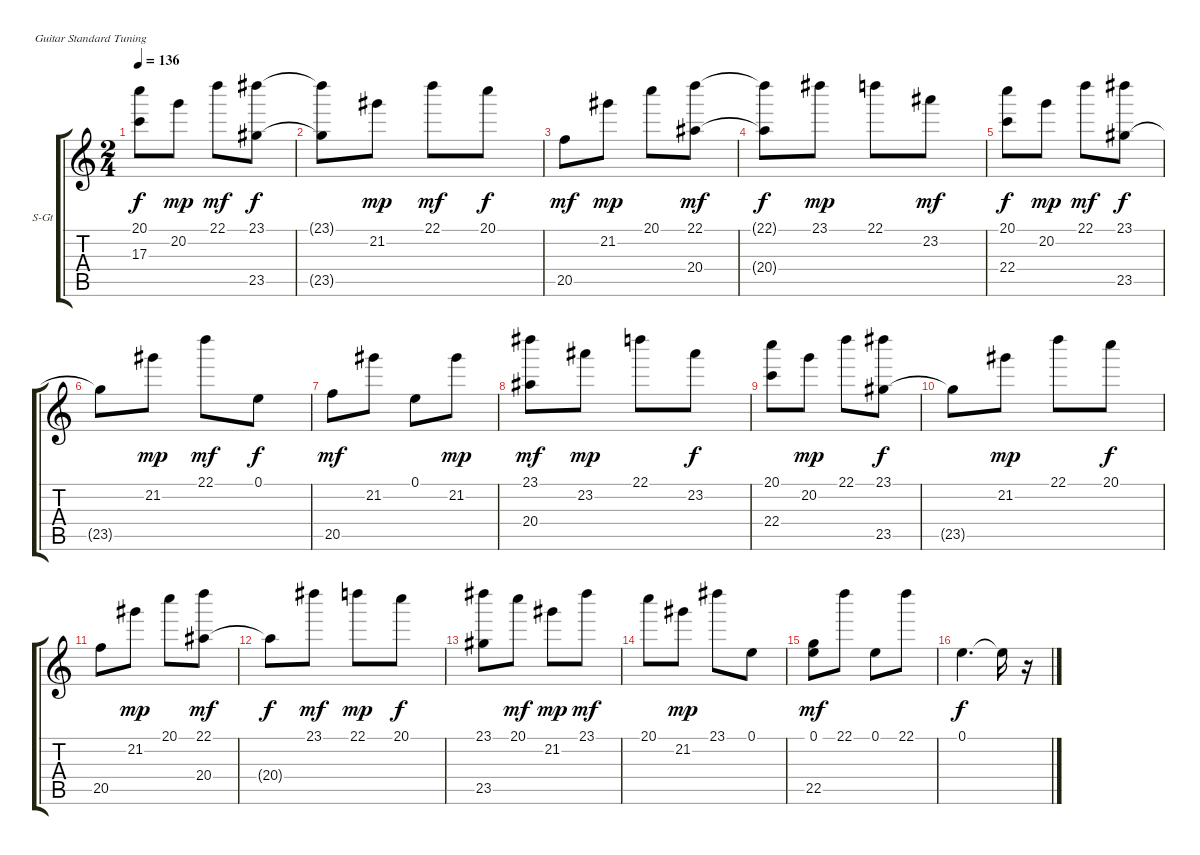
\bracketExtendMode groupsimilarinstruments
\firstSystemTrackNameOrientation horizontal
\otherSystemsTrackNameOrientation horizontal
\track ("celesta" "S-Gt") {solo instrument celesta}
\staff {score tabs}
\tuning (E4 B3 G3 D3 A2 E2)
\displaytranspose 12
\ts (2 4)
\beaming (8 2 2 2 2)
\tempo 136
\clef g2
\ks c
(20.1 17.3).8{dy f instrument celesta} 20.2.8{dy mp} 22.1.8{dy mf} (23.1 23.5).8{dy f} |
(23.1{t} 23.5{t}).8 21.2.8{dy mp} 22.1.8{dy mf} 20.1.8{dy f} |
20.5.8{dy mf} 21.2.8{dy mp} 20.1.8 (22.1 20.4).8{dy mf} |
(22.1{t} 20.4{t}).8{dy f} 23.1.8{dy mp} 22.1.8 23.2.8{dy mf} |
(20.1 22.4).8{dy f} 20.2.8{dy mp} 22.1.8{dy mf} (23.1 23.5).8{dy f} |
23.5{t}.8 21.2.8{dy mp} 22.1.8{dy mf} 0.1.8{dy f} |
20.5.8{dy mf} 21.2.8 0.1.8 21.2.8{dy mp} |
(23.1 20.4).8{dy mf} 23.2.8{dy mp} 22.1.8 23.2.8{dy f} |
(20.1 22.4).8 20.2.8{dy mp} 22.1.8 (23.1 23.5).8{dy f} |
23.5{t}.8 21.2.8{dy mp} 22.1.8 20.1.8{dy f} |
20.5.8 21.2.8{dy mp} 20.1.8 (22.1 20.4).8{dy mf} |
20.4{t}.8{dy f} 23.1.8{dy mf} 22.1.8{dy mp} 20.1.8{dy f} |
(23.1 23.5).8 20.1.8{dy mf} 21.2.8{dy mp} 23.1.8{dy mf} |
20.1.8 21.2.8{dy mp} 23.1.8 0.1.8 |
(0.1 22.5).8{dy mf} 22.1.8 0.1.8 22.1.8 |
0.1.4{d dy f} 0.1{t}.16 r.16
